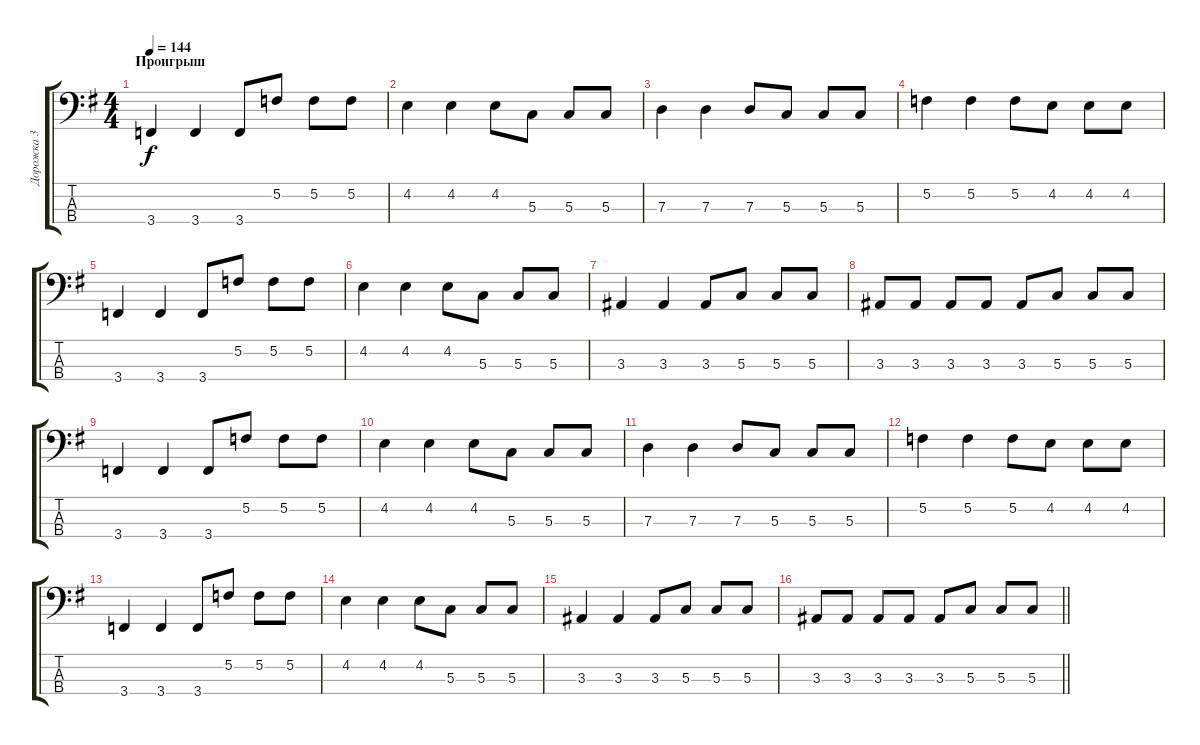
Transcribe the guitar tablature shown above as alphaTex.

\track ("Дорожка 3" "Дорожка 3") {instrument electricbassfinger}
\staff {score tabs}
\tuning (F2 C2 G1 D1) {hide}
\ts (4 4)
\section ("" "Проигрыш")
\tempo 144
\clef f4
\ks g
3.4.4{dy f} 3.4.4 3.4.8 5.2.8 5.2.8 5.2.8 |
4.2.4 4.2.4 4.2.8 5.3.8 5.3.8 5.3.8 |
7.3.4 7.3.4 7.3.8 5.3.8 5.3.8 5.3.8 |
5.2.4 5.2.4 5.2.8 4.2.8 4.2.8 4.2.8 |
3.4.4 3.4.4 3.4.8 5.2.8 5.2.8 5.2.8 |
4.2.4 4.2.4 4.2.8 5.3.8 5.3.8 5.3.8 |
3.3.4 3.3.4 3.3.8 5.3.8 5.3.8 5.3.8 |
3.3.8 3.3.8 3.3.8 3.3.8 3.3.8 5.3.8 5.3.8 5.3.8 |
3.4.4 3.4.4 3.4.8 5.2.8 5.2.8 5.2.8 |
4.2.4 4.2.4 4.2.8 5.3.8 5.3.8 5.3.8 |
7.3.4 7.3.4 7.3.8 5.3.8 5.3.8 5.3.8 |
5.2.4 5.2.4 5.2.8 4.2.8 4.2.8 4.2.8 |
3.4.4 3.4.4 3.4.8 5.2.8 5.2.8 5.2.8 |
4.2.4 4.2.4 4.2.8 5.3.8 5.3.8 5.3.8 |
3.3.4 3.3.4 3.3.8 5.3.8 5.3.8 5.3.8 |
\barLineRight lightlight
3.3.8 3.3.8 3.3.8 3.3.8 3.3.8 5.3.8 5.3.8 5.3.8
